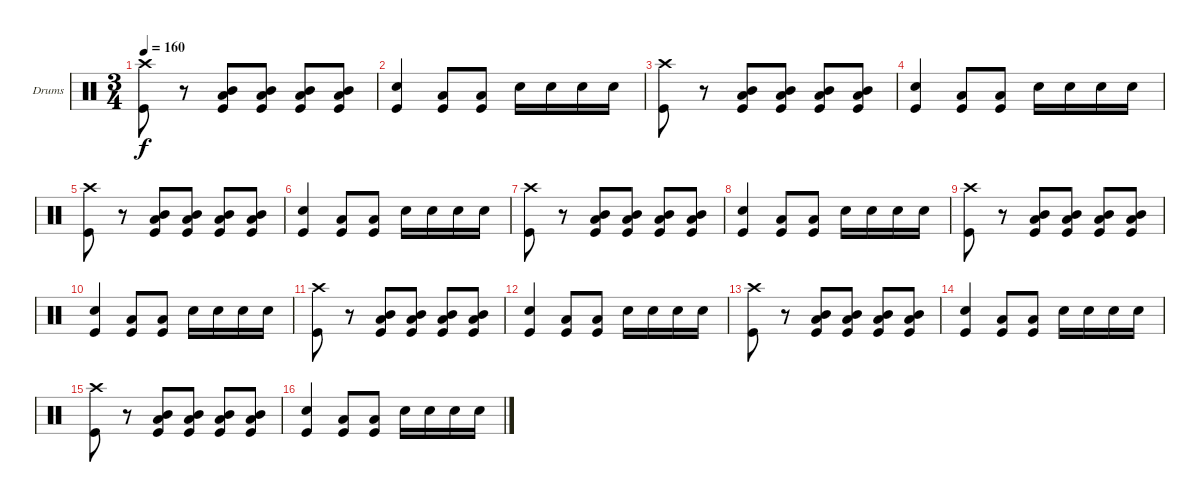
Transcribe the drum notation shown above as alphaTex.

\bracketExtendMode groupsimilarinstruments
\firstSystemTrackNameOrientation horizontal
\otherSystemsTrackNameOrientation horizontal
\track ("Drumkit" "Drums") {instrument percussion}
\staff {score}
\articulation defaults
\ts (3 4)
\tempo 160
\clef neutral
\ks c
("Crash high (hit)" "Kick (hit)").8{dy f} r.8 ("Mid Tom (hit)" "Low Tom (hit)" "Kick (hit)").8 ("Mid Tom (hit)" "Low Tom (hit)" "Kick (hit)").8 ("Mid Tom (hit)" "Low Tom (hit)" "Kick (hit)").8 ("Mid Tom (hit)" "Low Tom (hit)" "Kick (hit)").8 |
("Snare (hit) 2" "Kick (hit)").4 ("Low Tom (hit)" "Kick (hit)").8 ("Low Tom (hit)" "Kick (hit)").8 "Snare (hit) 2".16 "Snare (hit) 2".16 "Snare (hit) 2".16 "Snare (hit) 2".16 |
("Crash high (hit)" "Kick (hit)").8 r.8 ("Mid Tom (hit)" "Low Tom (hit)" "Kick (hit)").8 ("Mid Tom (hit)" "Low Tom (hit)" "Kick (hit)").8 ("Mid Tom (hit)" "Low Tom (hit)" "Kick (hit)").8 ("Mid Tom (hit)" "Low Tom (hit)" "Kick (hit)").8 |
("Snare (hit) 2" "Kick (hit)").4 ("Low Tom (hit)" "Kick (hit)").8 ("Low Tom (hit)" "Kick (hit)").8 "Snare (hit) 2".16 "Snare (hit) 2".16 "Snare (hit) 2".16 "Snare (hit) 2".16 |
("Crash high (hit)" "Kick (hit)").8 r.8 ("Mid Tom (hit)" "Low Tom (hit)" "Kick (hit)").8 ("Mid Tom (hit)" "Low Tom (hit)" "Kick (hit)").8 ("Mid Tom (hit)" "Low Tom (hit)" "Kick (hit)").8 ("Mid Tom (hit)" "Low Tom (hit)" "Kick (hit)").8 |
("Snare (hit) 2" "Kick (hit)").4 ("Low Tom (hit)" "Kick (hit)").8 ("Low Tom (hit)" "Kick (hit)").8 "Snare (hit) 2".16 "Snare (hit) 2".16 "Snare (hit) 2".16 "Snare (hit) 2".16 |
("Crash high (hit)" "Kick (hit)").8 r.8 ("Mid Tom (hit)" "Low Tom (hit)" "Kick (hit)").8 ("Mid Tom (hit)" "Low Tom (hit)" "Kick (hit)").8 ("Mid Tom (hit)" "Low Tom (hit)" "Kick (hit)").8 ("Mid Tom (hit)" "Low Tom (hit)" "Kick (hit)").8 |
("Snare (hit) 2" "Kick (hit)").4 ("Low Tom (hit)" "Kick (hit)").8 ("Low Tom (hit)" "Kick (hit)").8 "Snare (hit) 2".16 "Snare (hit) 2".16 "Snare (hit) 2".16 "Snare (hit) 2".16 |
("Crash high (hit)" "Kick (hit)").8 r.8 ("Mid Tom (hit)" "Low Tom (hit)" "Kick (hit)").8 ("Mid Tom (hit)" "Low Tom (hit)" "Kick (hit)").8 ("Mid Tom (hit)" "Low Tom (hit)" "Kick (hit)").8 ("Mid Tom (hit)" "Low Tom (hit)" "Kick (hit)").8 |
("Snare (hit) 2" "Kick (hit)").4 ("Low Tom (hit)" "Kick (hit)").8 ("Low Tom (hit)" "Kick (hit)").8 "Snare (hit) 2".16 "Snare (hit) 2".16 "Snare (hit) 2".16 "Snare (hit) 2".16 |
("Crash high (hit)" "Kick (hit)").8 r.8 ("Mid Tom (hit)" "Low Tom (hit)" "Kick (hit)").8 ("Mid Tom (hit)" "Low Tom (hit)" "Kick (hit)").8 ("Mid Tom (hit)" "Low Tom (hit)" "Kick (hit)").8 ("Mid Tom (hit)" "Low Tom (hit)" "Kick (hit)").8 |
("Snare (hit) 2" "Kick (hit)").4 ("Low Tom (hit)" "Kick (hit)").8 ("Low Tom (hit)" "Kick (hit)").8 "Snare (hit) 2".16 "Snare (hit) 2".16 "Snare (hit) 2".16 "Snare (hit) 2".16 |
("Crash high (hit)" "Kick (hit)").8 r.8 ("Mid Tom (hit)" "Low Tom (hit)" "Kick (hit)").8 ("Mid Tom (hit)" "Low Tom (hit)" "Kick (hit)").8 ("Mid Tom (hit)" "Low Tom (hit)" "Kick (hit)").8 ("Mid Tom (hit)" "Low Tom (hit)" "Kick (hit)").8 |
("Snare (hit) 2" "Kick (hit)").4 ("Low Tom (hit)" "Kick (hit)").8 ("Low Tom (hit)" "Kick (hit)").8 "Snare (hit) 2".16 "Snare (hit) 2".16 "Snare (hit) 2".16 "Snare (hit) 2".16 |
("Crash high (hit)" "Kick (hit)").8 r.8 ("Mid Tom (hit)" "Low Tom (hit)" "Kick (hit)").8 ("Mid Tom (hit)" "Low Tom (hit)" "Kick (hit)").8 ("Mid Tom (hit)" "Low Tom (hit)" "Kick (hit)").8 ("Mid Tom (hit)" "Low Tom (hit)" "Kick (hit)").8 |
("Snare (hit) 2" "Kick (hit)").4 ("Low Tom (hit)" "Kick (hit)").8 ("Low Tom (hit)" "Kick (hit)").8 "Snare (hit) 2".16 "Snare (hit) 2".16 "Snare (hit) 2".16 "Snare (hit) 2".16
